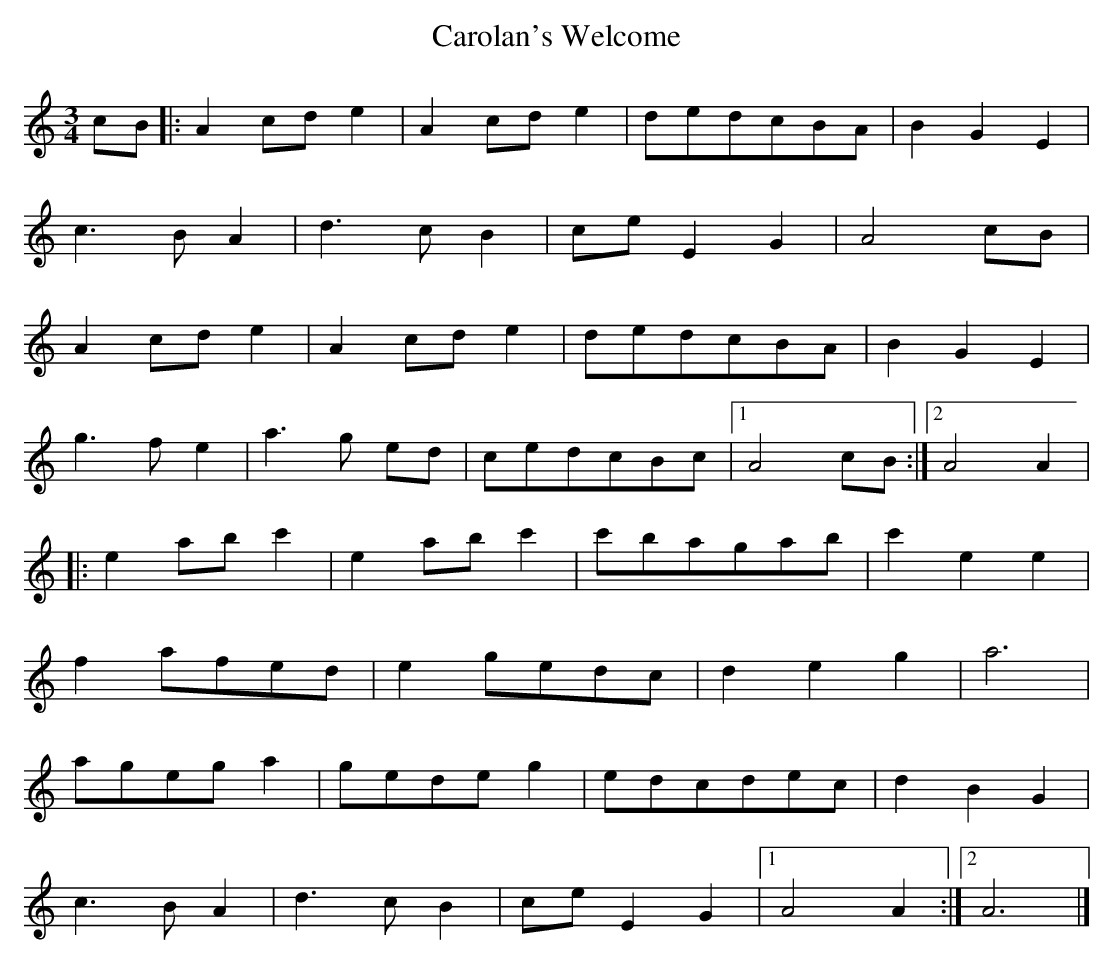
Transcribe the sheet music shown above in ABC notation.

X:1
T: Carolan's Welcome
M: 3/4
L: 1/8
K: Amin
cB |: A2 cd e2 | A2 cd e2 | dedcBA | B2 G2 E2 |
c3 B A2 | d3 c B2 | ce E2 G2 | A4 cB |
A2 cd e2 | A2 cd e2 | dedcBA | B2 G2 E2 |
g3 f e2 | a3 g ed | cedcBc | [1 A4 cB :| [2 A4 A2 |
|: e2 ab c'2 | e2 ab c'2 | c'bagab | c'2 e2 e2 |
f2 afed | e2 gedc | d2 e2 g2 | a6 |
ageg a2 | gede g2 | edcdec | d2 B2 G2 |
c3 B A2 | d3 c B2 | ce E2 G2 | [1 A4 A2 :| [2 A6 |]
